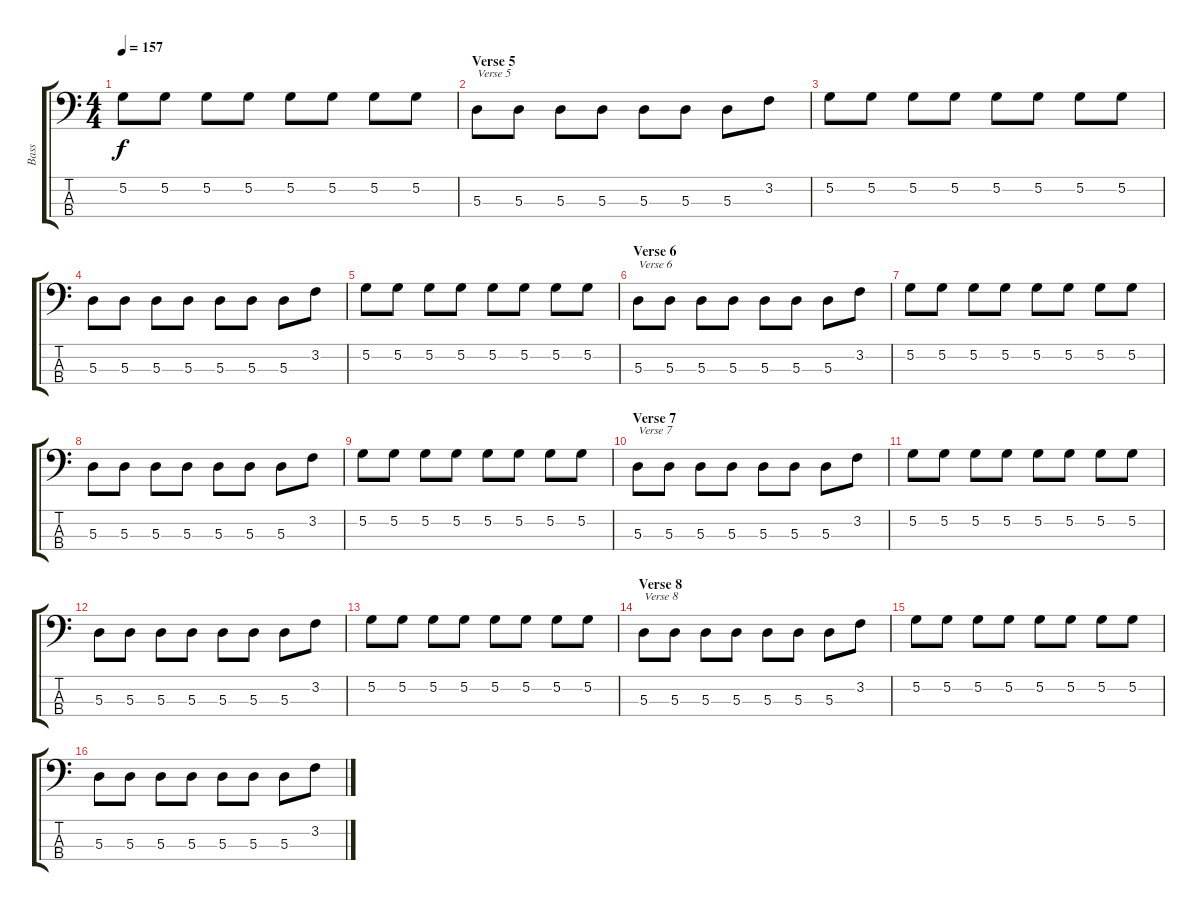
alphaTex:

\track ("Bass" "Bass") {instrument electricbassfinger}
\staff {score tabs}
\tuning (G2 D2 A1 E1) {hide}
\ts (4 4)
\tempo 157
\clef f4
\ks c
5.2.8{dy f} 5.2.8 5.2.8 5.2.8 5.2.8 5.2.8 5.2.8 5.2.8 |
\section ("" "Verse 5")
5.3.8{txt "Verse 5"} 5.3.8 5.3.8 5.3.8 5.3.8 5.3.8 5.3.8 3.2.8 |
5.2.8 5.2.8 5.2.8 5.2.8 5.2.8 5.2.8 5.2.8 5.2.8 |
5.3.8 5.3.8 5.3.8 5.3.8 5.3.8 5.3.8 5.3.8 3.2.8 |
5.2.8 5.2.8 5.2.8 5.2.8 5.2.8 5.2.8 5.2.8 5.2.8 |
\section ("" "Verse 6")
5.3.8{txt "Verse 6"} 5.3.8 5.3.8 5.3.8 5.3.8 5.3.8 5.3.8 3.2.8 |
5.2.8 5.2.8 5.2.8 5.2.8 5.2.8 5.2.8 5.2.8 5.2.8 |
5.3.8 5.3.8 5.3.8 5.3.8 5.3.8 5.3.8 5.3.8 3.2.8 |
5.2.8 5.2.8 5.2.8 5.2.8 5.2.8 5.2.8 5.2.8 5.2.8 |
\section ("" "Verse 7")
5.3.8{txt "Verse 7"} 5.3.8 5.3.8 5.3.8 5.3.8 5.3.8 5.3.8 3.2.8 |
5.2.8 5.2.8 5.2.8 5.2.8 5.2.8 5.2.8 5.2.8 5.2.8 |
5.3.8 5.3.8 5.3.8 5.3.8 5.3.8 5.3.8 5.3.8 3.2.8 |
5.2.8 5.2.8 5.2.8 5.2.8 5.2.8 5.2.8 5.2.8 5.2.8 |
\section ("" "Verse 8")
5.3.8{txt "Verse 8"} 5.3.8 5.3.8 5.3.8 5.3.8 5.3.8 5.3.8 3.2.8 |
5.2.8 5.2.8 5.2.8 5.2.8 5.2.8 5.2.8 5.2.8 5.2.8 |
5.3.8 5.3.8 5.3.8 5.3.8 5.3.8 5.3.8 5.3.8 3.2.8
